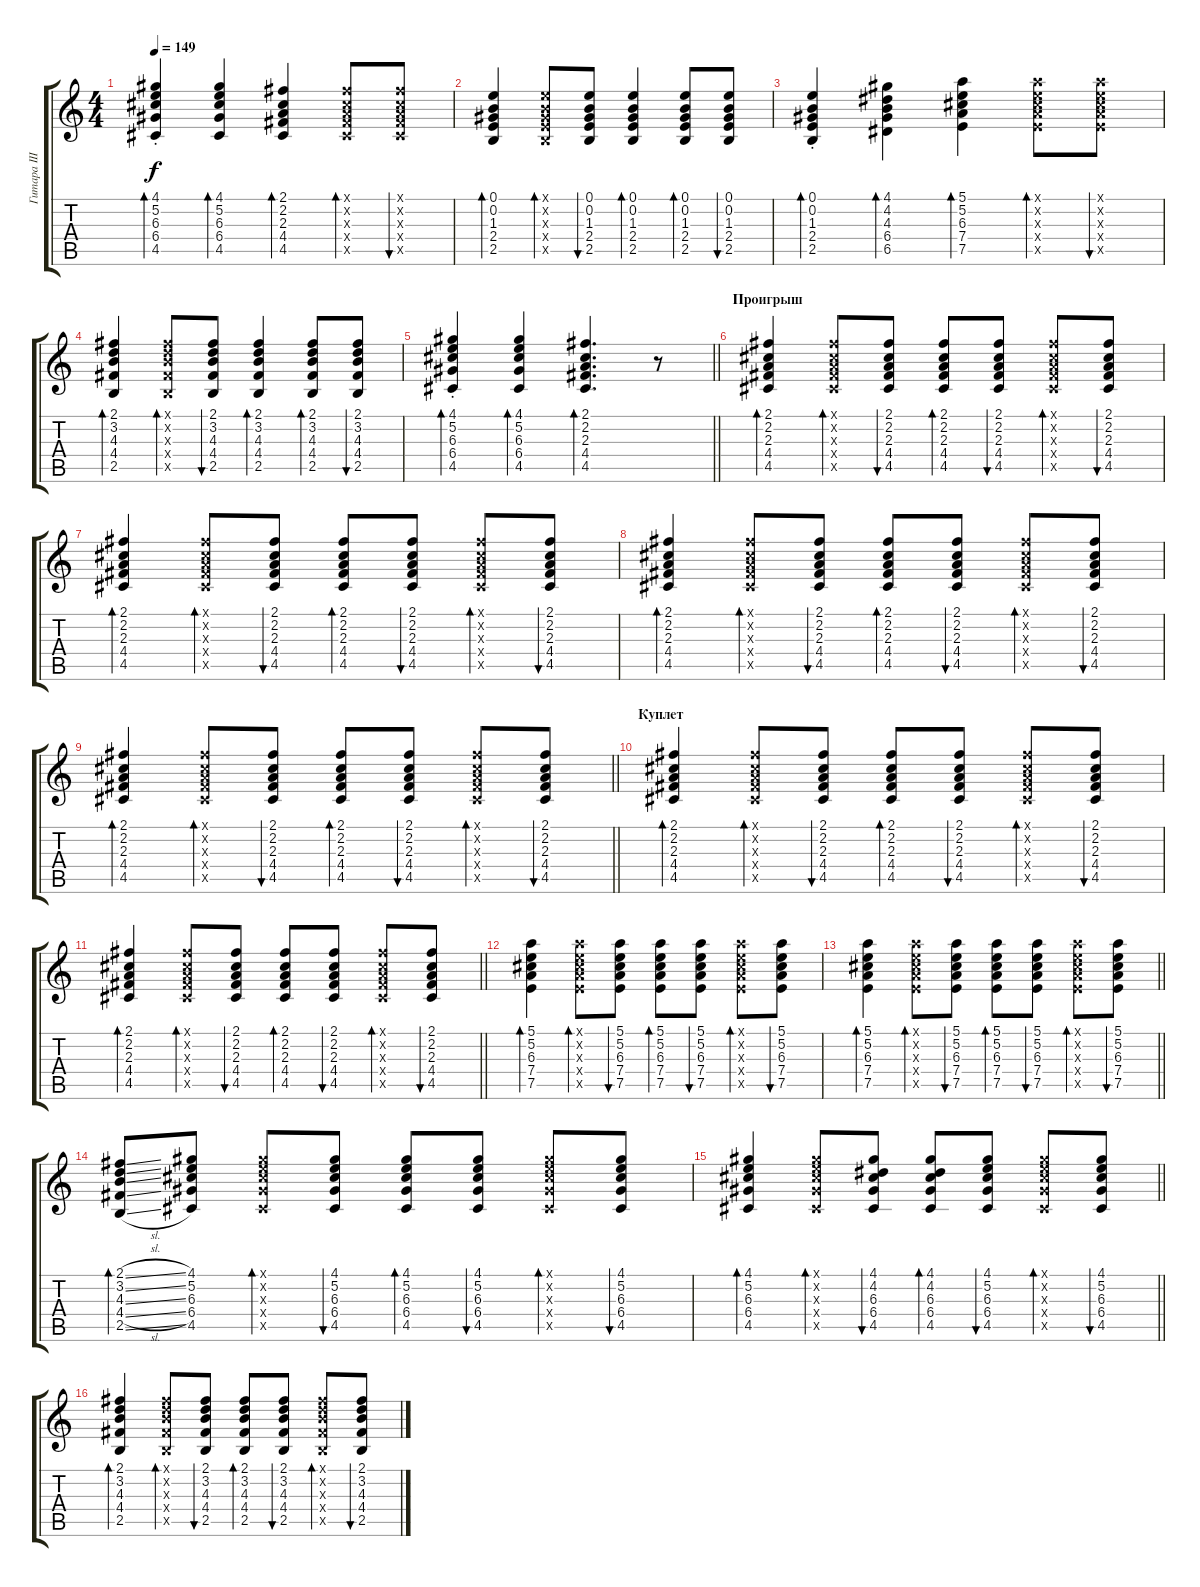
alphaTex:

\track ("Гитара III" "Гитара III") {instrument electricguitarclean}
\staff {score tabs}
\tuning (E4 B3 G3 D3 A2 E2) {hide}
\ts (4 4)
\tempo 149
\clef g2
\ks c
(4.1{st} 5.2{st} 6.3{st} 6.4{st} 4.5{st}).4{bd 60 dy f} (4.1 5.2 6.3 6.4 4.5).4{bd 60} (2.1 2.2 2.3 4.4 4.5).4{bd 60} (2.1{x} 2.2{x} 2.3{x} 4.4{x} 4.5{x}).8{bd 60} (2.1{x} 2.2{x} 2.3{x} 4.4{x} 4.5{x}).8{bu 60} |
(0.1 0.2 1.3 2.4 2.5).4{bd 60} (0.1{x} 0.2{x} 1.3{x} 2.4{x} 2.5{x}).8{bd 60} (0.1 0.2 1.3 2.4 2.5).8{bu 60} (0.1 0.2 1.3 2.4 2.5).4{bd 60} (0.1 0.2 1.3 2.4 2.5).8{bd 60} (0.1 0.2 1.3 2.4 2.5).8{bu 60} |
(0.1{st} 0.2{st} 1.3{st} 2.4{st} 2.5{st}).4{bd 60} (4.1 4.2 4.3 6.4 6.5).4{bd 60} (5.1 5.2 6.3 7.4 7.5).4{bd 60} (5.1{x} 5.2{x} 6.3{x} 7.4{x} 7.5{x}).8{bd 60} (5.1{x} 5.2{x} 6.3{x} 7.4{x} 7.5{x}).8{bu 60} |
(2.1 3.2 4.3 4.4 2.5).4{bd 60} (2.1{x} 3.2{x} 4.3{x} 4.4{x} 2.5{x}).8{bd 60} (2.1 3.2 4.3 4.4 2.5).8{bu 60} (2.1 3.2 4.3 4.4 2.5).4{bd 120} (2.1 3.2 4.3 4.4 2.5).8{bd 120} (2.1 3.2 4.3 4.4 2.5).8{bu 60} |
\barLineRight lightlight
(4.1{st} 5.2{st} 6.3{st} 6.4{st} 4.5{st}).4{bd 60} (4.1 5.2 6.3 6.4 4.5).4{bd 60} (2.1 2.2 2.3 4.4 4.5).4{d bd 60} r.8 |
\section ("" "Проигрыш")
(2.1 2.2 2.3 4.4 4.5).4{bd 60} (2.1{x} 2.2{x} 2.3{x} 4.4{x} 4.5{x}).8{bd 60} (2.1 2.2 2.3 4.4 4.5).8{bu 60} (2.1 2.2 2.3 4.4 4.5).8{bd 60} (2.1 2.2 2.3 4.4 4.5).8{bu 60} (2.1{x} 2.2{x} 2.3{x} 4.4{x} 4.5{x}).8{bd 60} (2.1 2.2 2.3 4.4 4.5).8{bu 60} |
(2.1 2.2 2.3 4.4 4.5).4{bd 60} (2.1{x} 2.2{x} 2.3{x} 4.4{x} 4.5{x}).8{bd 60} (2.1 2.2 2.3 4.4 4.5).8{bu 60} (2.1 2.2 2.3 4.4 4.5).8{bd 60} (2.1 2.2 2.3 4.4 4.5).8{bu 60} (2.1{x} 2.2{x} 2.3{x} 4.4{x} 4.5{x}).8{bd 60} (2.1 2.2 2.3 4.4 4.5).8{bu 60} |
(2.1 2.2 2.3 4.4 4.5).4{bd 60} (2.1{x} 2.2{x} 2.3{x} 4.4{x} 4.5{x}).8{bd 60} (2.1 2.2 2.3 4.4 4.5).8{bu 60} (2.1 2.2 2.3 4.4 4.5).8{bd 60} (2.1 2.2 2.3 4.4 4.5).8{bu 60} (2.1{x} 2.2{x} 2.3{x} 4.4{x} 4.5{x}).8{bd 60} (2.1 2.2 2.3 4.4 4.5).8{bu 60} |
\barLineRight lightlight
(2.1 2.2 2.3 4.4 4.5).4{bd 60} (2.1{x} 2.2{x} 2.3{x} 4.4{x} 4.5{x}).8{bd 60} (2.1 2.2 2.3 4.4 4.5).8{bu 60} (2.1 2.2 2.3 4.4 4.5).8{bd 60} (2.1 2.2 2.3 4.4 4.5).8{bu 60} (2.1{x} 2.2{x} 2.3{x} 4.4{x} 4.5{x}).8{bd 60} (2.1 2.2 2.3 4.4 4.5).8{bu 60} |
\section ("" "Куплет")
(2.1 2.2 2.3 4.4 4.5).4{bd 60} (2.1{x} 2.2{x} 2.3{x} 4.4{x} 4.5{x}).8{bd 60} (2.1 2.2 2.3 4.4 4.5).8{bu 60} (2.1 2.2 2.3 4.4 4.5).8{bd 60} (2.1 2.2 2.3 4.4 4.5).8{bu 60} (2.1{x} 2.2{x} 2.3{x} 4.4{x} 4.5{x}).8{bd 60} (2.1 2.2 2.3 4.4 4.5).8{bu 60} |
\barLineRight lightlight
(2.1 2.2 2.3 4.4 4.5).4{bd 60} (2.1{x} 2.2{x} 2.3{x} 4.4{x} 4.5{x}).8{bd 60} (2.1 2.2 2.3 4.4 4.5).8{bu 60} (2.1 2.2 2.3 4.4 4.5).8{bd 60} (2.1 2.2 2.3 4.4 4.5).8{bu 60} (2.1{x} 2.2{x} 2.3{x} 4.4{x} 4.5{x}).8{bd 60} (2.1 2.2 2.3 4.4 4.5).8{bu 60} |
(5.1 5.2 6.3 7.4 7.5).4{bd 60} (5.1{x} 5.2{x} 6.3{x} 7.4{x} 7.5{x}).8{bd 60} (5.1 5.2 6.3 7.4 7.5).8{bu 60} (5.1 5.2 6.3 7.4 7.5).8{bd 60} (5.1 5.2 6.3 7.4 7.5).8{bu 60} (5.1{x} 5.2{x} 6.3{x} 7.4{x} 7.5{x}).8{bd 60} (5.1 5.2 6.3 7.4 7.5).8{bu 60} |
\barLineRight lightlight
(5.1 5.2 6.3 7.4 7.5).4{bd 60} (5.1{x} 5.2{x} 6.3{x} 7.4{x} 7.5{x}).8{bd 60} (5.1 5.2 6.3 7.4 7.5).8{bu 60} (5.1 5.2 6.3 7.4 7.5).8{bd 60} (5.1 5.2 6.3 7.4 7.5).8{bu 60} (5.1{x} 5.2{x} 6.3{x} 7.4{x} 7.5{x}).8{bd 60} (5.1 5.2 6.3 7.4 7.5).8{bu 60} |
(2.1{sl} 3.2{sl} 4.3{sl} 4.4{sl} 2.5{sl}).8{bd 120} (4.1 5.2 6.3 6.4 4.5).8 (4.1{x} 5.2{x} 6.3{x} 6.4{x} 4.5{x}).8{bd 60} (4.1 5.2 6.3 6.4 4.5).8{bu 60} (4.1 5.2 6.3 6.4 4.5).8{bd 60} (4.1 5.2 6.3 6.4 4.5).8{bu 60} (4.1{x} 5.2{x} 6.3{x} 6.4{x} 4.5{x}).8{bd 60} (4.1 5.2 6.3 6.4 4.5).8{bu 60} |
\barLineRight lightlight
(4.1 5.2 6.3 6.4 4.5).4{bd 60} (4.1{x} 5.2{x} 6.3{x} 6.4{x} 4.5{x}).8{bd 60} (4.1 4.2 6.3 6.4 4.5).8{bu 60} (4.1 4.2 6.3 6.4 4.5).8{bd 60} (4.1 5.2 6.3 6.4 4.5).8{bu 60} (4.1{x} 5.2{x} 6.3{x} 6.4{x} 4.5{x}).8{bd 60} (4.1 5.2 6.3 6.4 4.5).8{bu 60} |
(2.1 3.2 4.3 4.4 2.5).4{bd 60} (2.1{x} 3.2{x} 4.3{x} 4.4{x} 2.5{x}).8{bd 60} (2.1 3.2 4.3 4.4 2.5).8{bu 60} (2.1 3.2 4.3 4.4 2.5).8{bd 60} (2.1 3.2 4.3 4.4 2.5).8{bu 60} (2.1{x} 3.2{x} 4.3{x} 4.4{x} 2.5{x}).8{bd 60} (2.1 3.2 4.3 4.4 2.5).8{bu 60}
